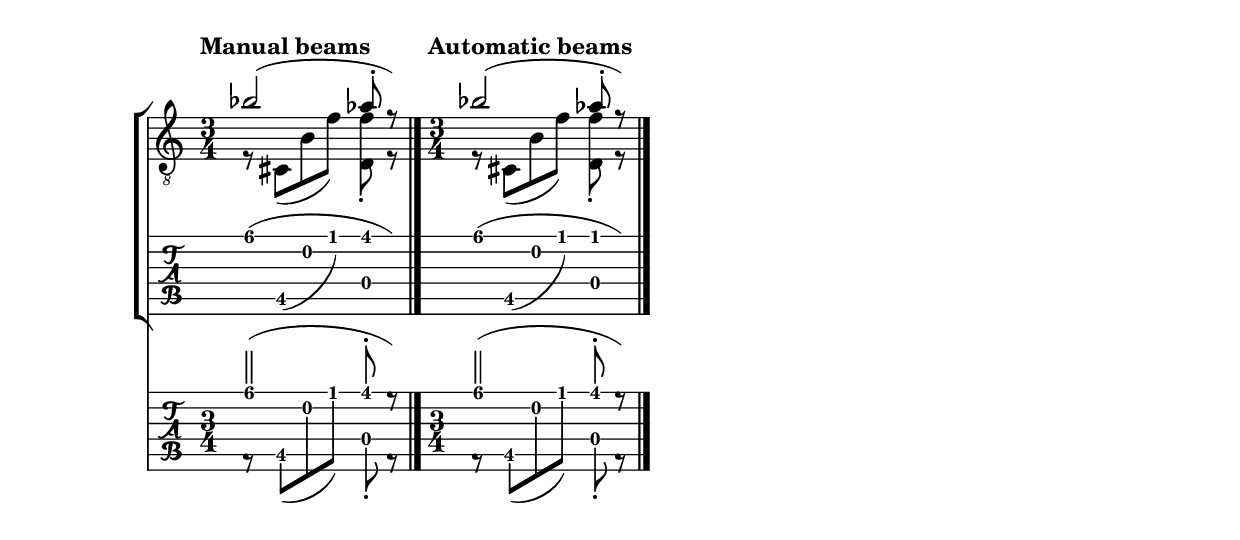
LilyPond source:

\version "2.17.20"

\header
{
  texidoc = "
Slur placement in complementary tablatures should not be affected by
either automatic or manual beaming.
"
}

guitarSolo = {
  \time 3/4
  \set Timing.beamExceptions = #'((end . (((1 . 8) . (4 2)))))
  <<
    {bes'2( aes'8-. r)} \\
    {r8 cis(-\tag #'beam [ b f'-\tag #'beam ]) <d f'>-. r}
  >>
  \bar "|."
}

guitarSolos = {
  \tempo "Manual beams"
  \guitarSolo
  \tempo "Automatic beams"
  \removeWithTag #'beam \guitarSolo
}

\score {
  <<
    \new StaffGroup <<
      \new Staff { \clef "treble_8" \guitarSolos }
      \new TabStaff \guitarSolos
    >>
    \new TabStaff \with { \tabFullNotation } \guitarSolos
  >>
}
